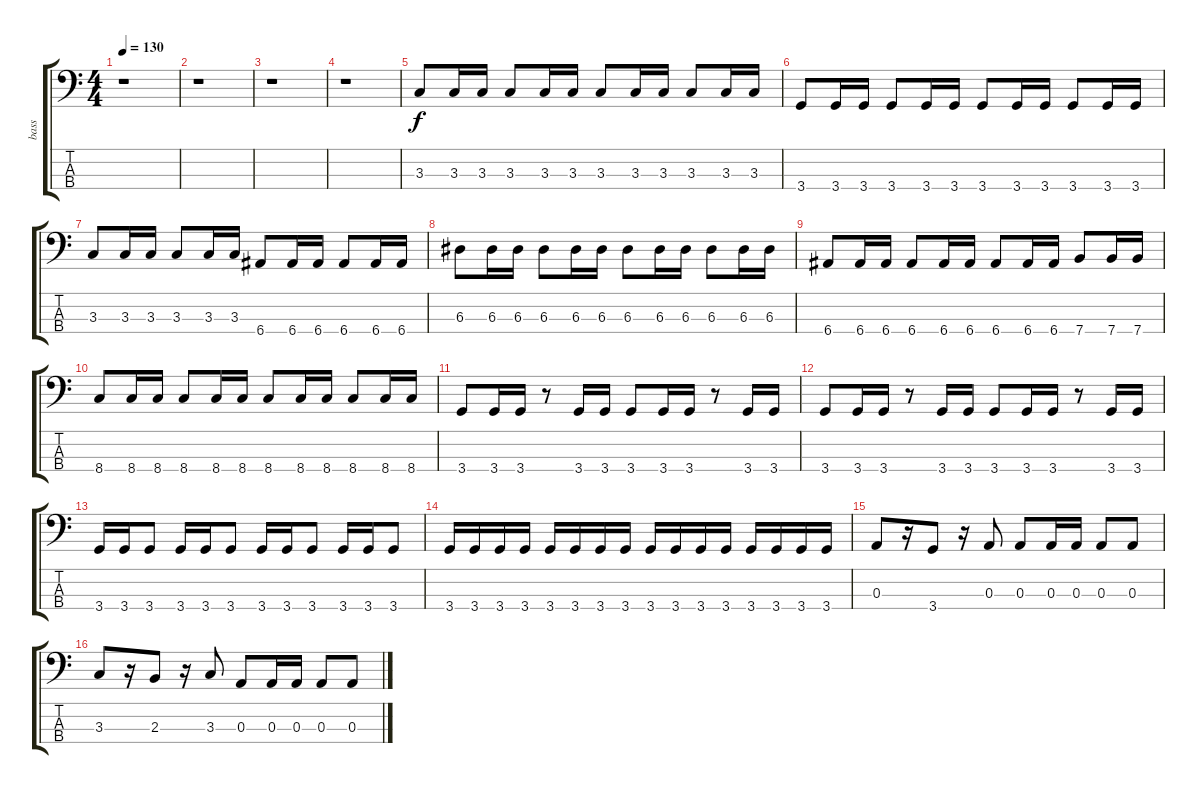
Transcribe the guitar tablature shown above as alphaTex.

\track ("bass" "bass") {instrument electricbassfinger}
\staff {score tabs}
\tuning (G2 D2 A1 E1) {hide}
\ts (4 4)
\tempo 130
\clef f4
\ks c
r.1{dy f} |
r.1 |
r.1 |
r.1 |
3.3.8 3.3.16 3.3.16 3.3.8 3.3.16 3.3.16 3.3.8 3.3.16 3.3.16 3.3.8 3.3.16 3.3.16 |
3.4.8 3.4.16 3.4.16 3.4.8 3.4.16 3.4.16 3.4.8 3.4.16 3.4.16 3.4.8 3.4.16 3.4.16 |
3.3.8 3.3.16 3.3.16 3.3.8 3.3.16 3.3.16 6.4.8 6.4.16 6.4.16 6.4.8 6.4.16 6.4.16 |
6.3.8 6.3.16 6.3.16 6.3.8 6.3.16 6.3.16 6.3.8 6.3.16 6.3.16 6.3.8 6.3.16 6.3.16 |
6.4.8 6.4.16 6.4.16 6.4.8 6.4.16 6.4.16 6.4.8 6.4.16 6.4.16 7.4.8 7.4.16 7.4.16 |
8.4.8 8.4.16 8.4.16 8.4.8 8.4.16 8.4.16 8.4.8 8.4.16 8.4.16 8.4.8 8.4.16 8.4.16 |
3.4.8 3.4.16 3.4.16 r.8 3.4.16 3.4.16 3.4.8 3.4.16 3.4.16 r.8 3.4.16 3.4.16 |
3.4.8 3.4.16 3.4.16 r.8 3.4.16 3.4.16 3.4.8 3.4.16 3.4.16 r.8 3.4.16 3.4.16 |
3.4.16 3.4.16 3.4.8 3.4.16 3.4.16 3.4.8 3.4.16 3.4.16 3.4.8 3.4.16 3.4.16 3.4.8 |
3.4.16 3.4.16 3.4.16 3.4.16 3.4.16 3.4.16 3.4.16 3.4.16 3.4.16 3.4.16 3.4.16 3.4.16 3.4.16 3.4.16 3.4.16 3.4.16 |
0.3.8 r.16 3.4.8 r.16 0.3.8 0.3.8 0.3.16 0.3.16 0.3.8 0.3.8 |
3.3.8 r.16 2.3.8 r.16 3.3.8 0.3.8 0.3.16 0.3.16 0.3.8 0.3.8
